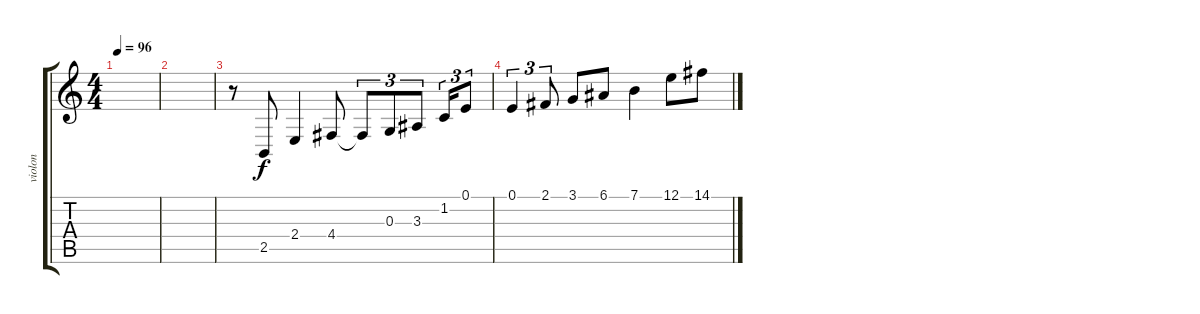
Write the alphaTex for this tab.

\track ("violon" "violon") {instrument violin}
\staff {score tabs}
\tuning (E4 B3 G3 D3 A2 E2) {hide}
\ts (4 4)
\tempo 96
\clef g2
\ks c
|
|
r.8 2.5.8 2.4.4{dy f} 4.4.8 4.4{t}.8{tu (3 2)} 0.3.8{tu (3 2)} 3.3.8{tu (3 2)} 1.2.16{tu (3 2)} 0.1.8{tu (3 2)} |
0.1.4{tu (3 2)} 2.1.8{tu (3 2)} 3.1.8 6.1.8 7.1.4 12.1.8 14.1.8
